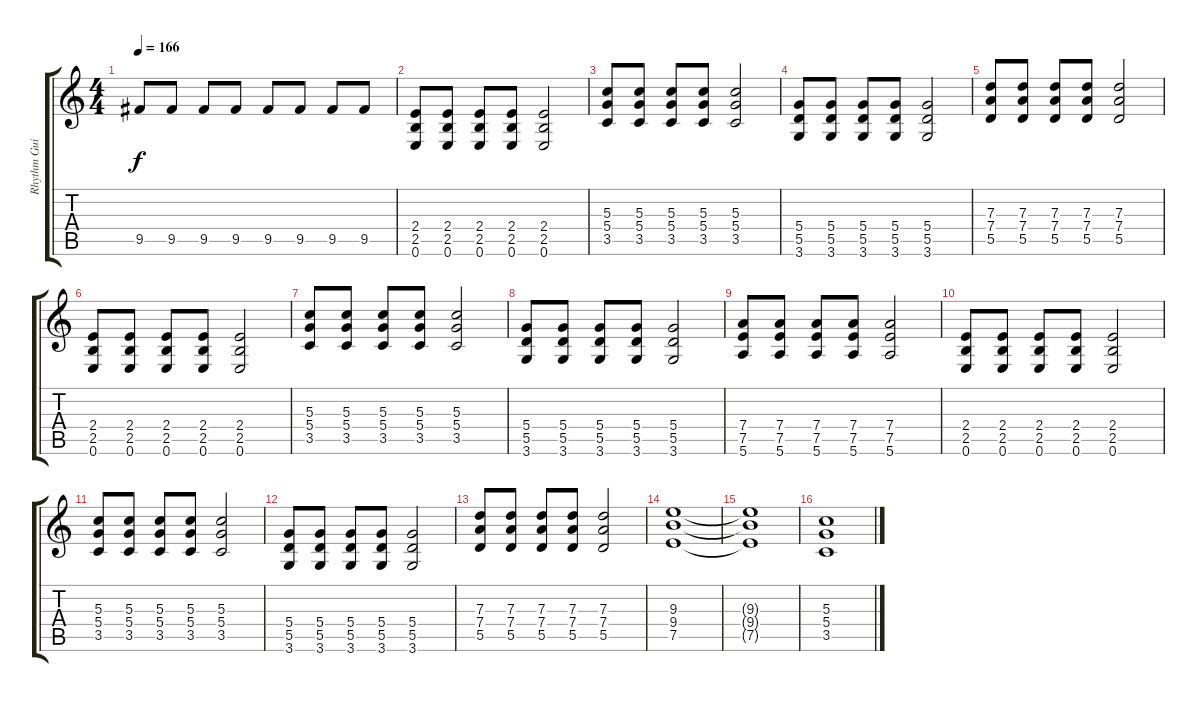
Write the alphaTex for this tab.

\track ("Rhythm Guitar I" "Rhythm Gui") {instrument distortionguitar}
\staff {score tabs}
\tuning (E4 B3 G3 D3 A2 E2) {hide}
\ts (4 4)
\tempo 166
\clef g2
\ks c
9.5.8{dy f} 9.5.8 9.5.8 9.5.8 9.5.8 9.5.8 9.5.8 9.5.8 |
(2.4 2.5 0.6).8 (2.4 2.5 0.6).8 (2.4 2.5 0.6).8 (2.4 2.5 0.6).8 (2.4 2.5 0.6).2 |
(5.3 5.4 3.5).8 (5.3 5.4 3.5).8 (5.3 5.4 3.5).8 (5.3 5.4 3.5).8 (5.3 5.4 3.5).2 |
(5.4 5.5 3.6).8 (5.4 5.5 3.6).8 (5.4 5.5 3.6).8 (5.4 5.5 3.6).8 (5.4 5.5 3.6).2 |
(7.3 7.4 5.5).8 (7.3 7.4 5.5).8 (7.3 7.4 5.5).8 (7.3 7.4 5.5).8 (7.3 7.4 5.5).2 |
(2.4 2.5 0.6).8 (2.4 2.5 0.6).8 (2.4 2.5 0.6).8 (2.4 2.5 0.6).8 (2.4 2.5 0.6).2 |
(5.3 5.4 3.5).8 (5.3 5.4 3.5).8 (5.3 5.4 3.5).8 (5.3 5.4 3.5).8 (5.3 5.4 3.5).2 |
(5.4 5.5 3.6).8 (5.4 5.5 3.6).8 (5.4 5.5 3.6).8 (5.4 5.5 3.6).8 (5.4 5.5 3.6).2 |
(7.4 7.5 5.6).8 (7.4 7.5 5.6).8 (7.4 7.5 5.6).8 (7.4 7.5 5.6).8 (7.4 7.5 5.6).2 |
(2.4 2.5 0.6).8 (2.4 2.5 0.6).8 (2.4 2.5 0.6).8 (2.4 2.5 0.6).8 (2.4 2.5 0.6).2 |
(5.3 5.4 3.5).8 (5.3 5.4 3.5).8 (5.3 5.4 3.5).8 (5.3 5.4 3.5).8 (5.3 5.4 3.5).2 |
(5.4 5.5 3.6).8 (5.4 5.5 3.6).8 (5.4 5.5 3.6).8 (5.4 5.5 3.6).8 (5.4 5.5 3.6).2 |
(7.3 7.4 5.5).8 (7.3 7.4 5.5).8 (7.3 7.4 5.5).8 (7.3 7.4 5.5).8 (7.3 7.4 5.5).2 |
(9.3 9.4 7.5).1 |
(9.3{t} 9.4{t} 7.5{t}).1 |
(5.3 5.4 3.5).1
